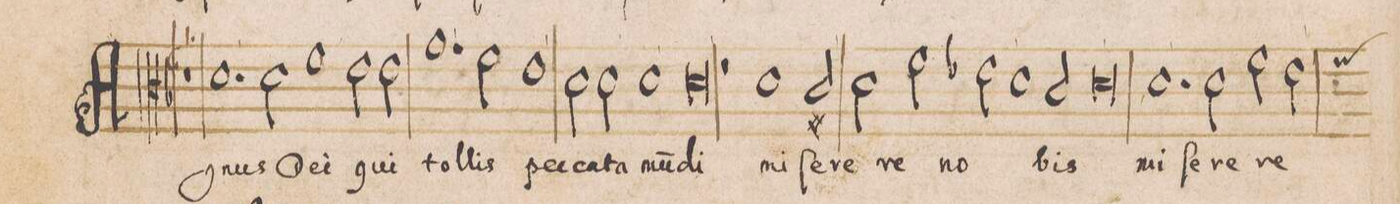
**kern	**text
*I"DISCANTVS	*
*clefC3	*
*k[b-]	*
*met(C|)	*
*M2/1	*
1r	.
1.d	Ag-
=2-	=2-
2d\	-nus
1f	De-
=3-	=3-
2e\	-i
2e\	qui
1.g	tol-
=4-	=4-
2f\	-lis
1e	pec-
=5-	=5-
2d\	-ca-
2d\	-ta
1d	mu(n)-
=6-	=6-
0d	-di
=7-	=7-
2r	.
1d	mi-
2c#X/	-ſe-
=8-	=8-
2d\	-re-
2f\	-re
2e-X\	no-
1d\	.
=9-	=9-
2cny/	.
0d	-bis
=10-	=10-
1.d	mi-
=11-	=11-
2d\	-ſe-
2f\	-re-
2eny\	-re
*custos:f	*
=12-	=12-
*-	*-
